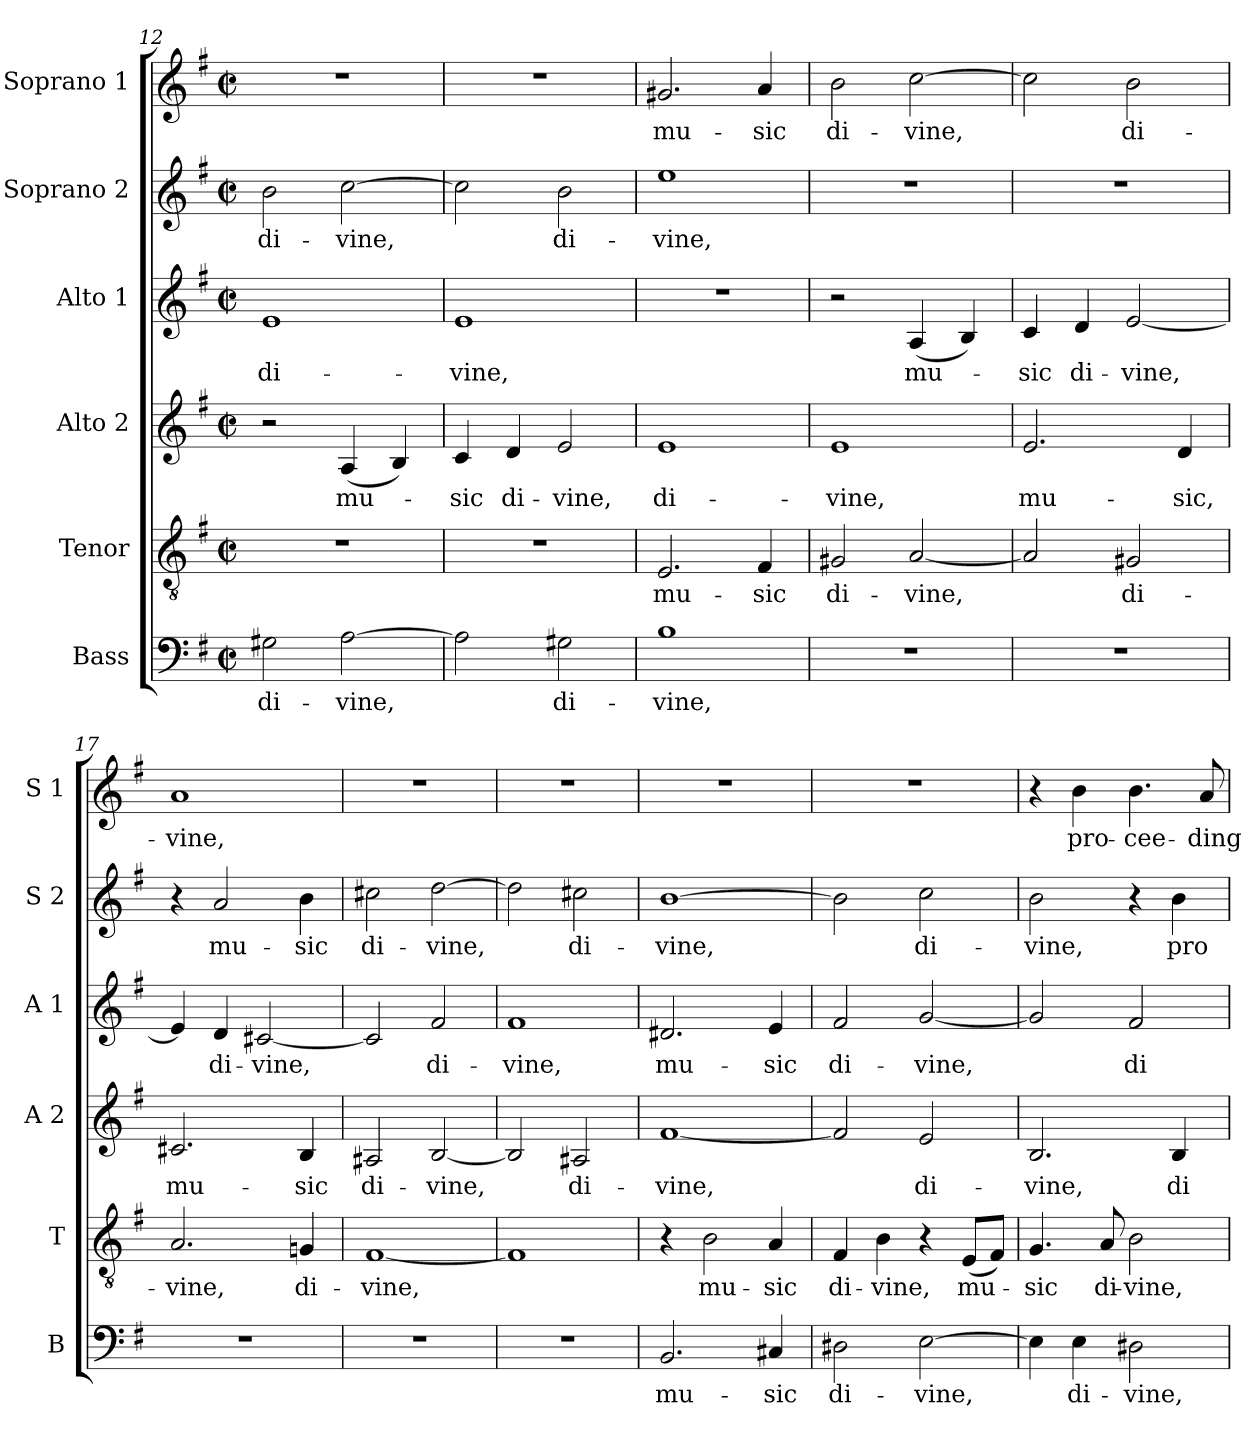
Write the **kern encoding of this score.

**kern	**text	**kern	**text	**kern	**text	**kern	**text	**kern	**text	**kern	**text
*part6	*part6	*part5	*part5	*part4	*part4	*part3	*part3	*part2	*part2	*part1	*part1
*staff6	*staff6	*staff5	*staff5	*staff4	*staff4	*staff3	*staff3	*staff2	*staff2	*staff1	*staff1
*I"Bass	*	*I"Tenor	*	*I"Alto 2	*	*I"Alto 1	*	*I"Soprano 2	*	*I"Soprano 1	*
*I'B	*	*I'T	*	*I'A 2	*	*I'A 1	*	*I'S 2	*	*I'S 1	*
*clefF4	*	*clefGv2	*	*clefG2	*	*clefG2	*	*clefG2	*	*clefG2	*
*k[f#]	*	*k[f#]	*	*k[f#]	*	*k[f#]	*	*k[f#]	*	*k[f#]	*
*G:	*	*G:	*	*G:	*	*G:	*	*G:	*	*G:	*
*M2/2	*	*M2/2	*	*M2/2	*	*M2/2	*	*M2/2	*	*M2/2	*
*met(c|)	*	*met(c|)	*	*met(c|)	*	*met(c|)	*	*met(c|)	*	*met(c|)	*
=12	=12	=12	=12	=12	=12	=12	=12	=12	=12	=12	=12
2G#X\	di-	1r	.	2r	.	1e	di-	2b\	di-	1r	.
[2A\	-vine,	.	.	(4A/	mu-	.	.	[2cc\	-vine,	.	.
.	.	.	.	4B/)	.	.	.	.	.	.	.
=13	=13	=13	=13	=13	=13	=13	=13	=13	=13	=13	=13
2A\]	.	1r	.	4c/	-sic	1e	-vine,	2cc\]	.	1r	.
.	.	.	.	4d/	di-	.	.	.	.	.	.
2G#X\	di-	.	.	2e/	-vine,	.	.	2b\	di-	.	.
=14	=14	=14	=14	=14	=14	=14	=14	=14	=14	=14	=14
1B	-vine,	2.E/	mu-	1e	di-	1r	.	1ee	-vine,	2.g#X/	mu-
.	.	4F#/	-sic	.	.	.	.	.	.	4a/	-sic
=15	=15	=15	=15	=15	=15	=15	=15	=15	=15	=15	=15
1r	.	2G#X/	di-	1e	-vine,	2r	.	1r	.	2b\	di-
.	.	[2A/	-vine,	.	.	(4A/	mu-	.	.	[2cc\	-vine,
.	.	.	.	.	.	4B/)	.	.	.	.	.
!!LO:PB:g=z
=16	=16	=16	=16	=16	=16	=16	=16	=16	=16	=16	=16
1r	.	2A/]	.	2.e/	mu-	4c/	-sic	1r	.	2cc\]	.
.	.	.	.	.	.	4d/	di-	.	.	.	.
.	.	2G#X/	di-	.	.	[2e/	-vine,	.	.	2b\	di-
.	.	.	.	4d/	-sic,	.	.	.	.	.	.
=17	=17	=17	=17	=17	=17	=17	=17	=17	=17	=17	=17
1r	.	2.A/	-vine,	2.c#X/	mu-	4e/]	.	4r	.	1a	-vine,
.	.	.	.	.	.	4d/	di-	2a/	mu-	.	.
.	.	.	.	.	.	[2c#X/	-vine,	.	.	.	.
.	.	4Gn/	di-	4B/	-sic	.	.	4b\	-sic	.	.
=18	=18	=18	=18	=18	=18	=18	=18	=18	=18	=18	=18
1r	.	[1F#	-vine,	2A#X/	di-	2c#/]	.	2cc#X\	di-	1r	.
.	.	.	.	[2B/	-vine,	2f#/	di-	[2dd\	-vine,	.	.
=19	=19	=19	=19	=19	=19	=19	=19	=19	=19	=19	=19
1r	.	1F#]	.	2B/]	.	1f#	-vine,	2dd\]	.	1r	.
.	.	.	.	2A#X/	di-	.	.	2cc#X\	di-	.	.
=20	=20	=20	=20	=20	=20	=20	=20	=20	=20	=20	=20
2.BB/	mu-	4r	.	[1f#	-vine,	2.d#X/	mu-	[1b	-vine,	1r	.
.	.	2B\	mu-	.	.	.	.	.	.	.	.
4C#X/	-sic	4A/	-sic	.	.	4e/	-sic	.	.	.	.
=21	=21	=21	=21	=21	=21	=21	=21	=21	=21	=21	=21
2D#X\	di-	4F#/	di-	2f#/]	.	2f#/	di-	2b\]	.	1r	.
.	.	4B\	-vine,	.	.	.	.	.	.	.	.
[2E\	-vine,	4r	.	2e/	di-	[2g/	-vine,	2cc\	di-	.	.
.	.	(8E/L	mu-	.	.	.	.	.	.	.	.
.	.	8F#/J)	.	.	.	.	.	.	.	.	.
=22	=22	=22	=22	=22	=22	=22	=22	=22	=22	=22	=22
4E\]	.	4.G/	-sic	2.B/	-vine,	2g/]	.	2b\	-vine,	4r	.
4E\	di-	.	.	.	.	.	.	.	.	4b\	pro-
.	.	8A/	di-	.	.	.	.	.	.	.	.
2D#X\	-vine,	2B\	-vine,	.	.	2f#/	di-	4r	.	4.b\	-cee-
.	.	.	.	4B/	di-	.	.	4b\	pro-	.	.
.	.	.	.	.	.	.	.	.	.	8a/	-ding
=	=	=	=	=	=	=	=	=	=	=	=
*-	*-	*-	*-	*-	*-	*-	*-	*-	*-	*-	*-
